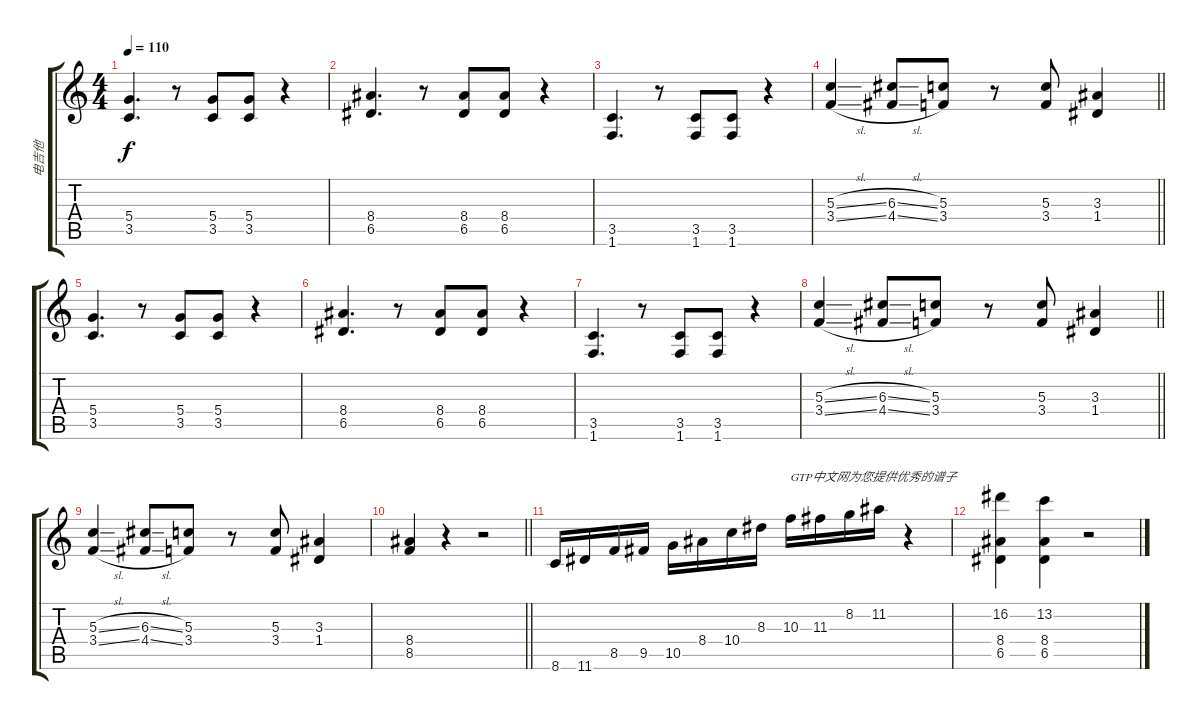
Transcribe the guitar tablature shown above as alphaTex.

\track ("电吉他" "电吉他") {instrument overdrivenguitar}
\staff {score tabs}
\tuning (E4 B3 G3 D3 A2 E2) {hide}
\ts (4 4)
\tempo 110
\clef g2
\ks c
(5.4 3.5).4{d dy f} r.8 (5.4 3.5).8 (5.4 3.5).8 r.4 |
(8.4 6.5).4{d} r.8 (8.4 6.5).8 (8.4 6.5).8 r.4 |
(3.5 1.6).4{d} r.8 (3.5 1.6).8 (3.5 1.6).8 r.4 |
\barLineRight lightlight
(5.3{sl} 3.4{sl}).4 (6.3{sl} 4.4{sl}).8 (5.3 3.4).8 r.8 (5.3 3.4).8 (3.3 1.4).4 |
(5.4 3.5).4{d} r.8 (5.4 3.5).8 (5.4 3.5).8 r.4 |
(8.4 6.5).4{d} r.8 (8.4 6.5).8 (8.4 6.5).8 r.4 |
(3.5 1.6).4{d} r.8 (3.5 1.6).8 (3.5 1.6).8 r.4 |
\barLineRight lightlight
(5.3{sl} 3.4{sl}).4 (6.3{sl} 4.4{sl}).8 (5.3 3.4).8 r.8 (5.3 3.4).8 (3.3 1.4).4 |
(5.3{sl} 3.4{sl}).4 (6.3{sl} 4.4{sl}).8 (5.3 3.4).8 r.8 (5.3 3.4).8 (3.3 1.4).4 |
\barLineRight lightlight
(8.4 8.5).4 r.4 r.2 |
8.6.16 11.6.16 8.5.16 9.5.16 10.5.16 8.4.16 10.4.16 8.3.16 10.3.16{txt "GTP中文网为您提供优秀的谱子"} 11.3.16 8.2.16 11.2.16 r.4 |
(16.2 8.4 6.5).4 (13.2 8.4 6.5).4 r.2
